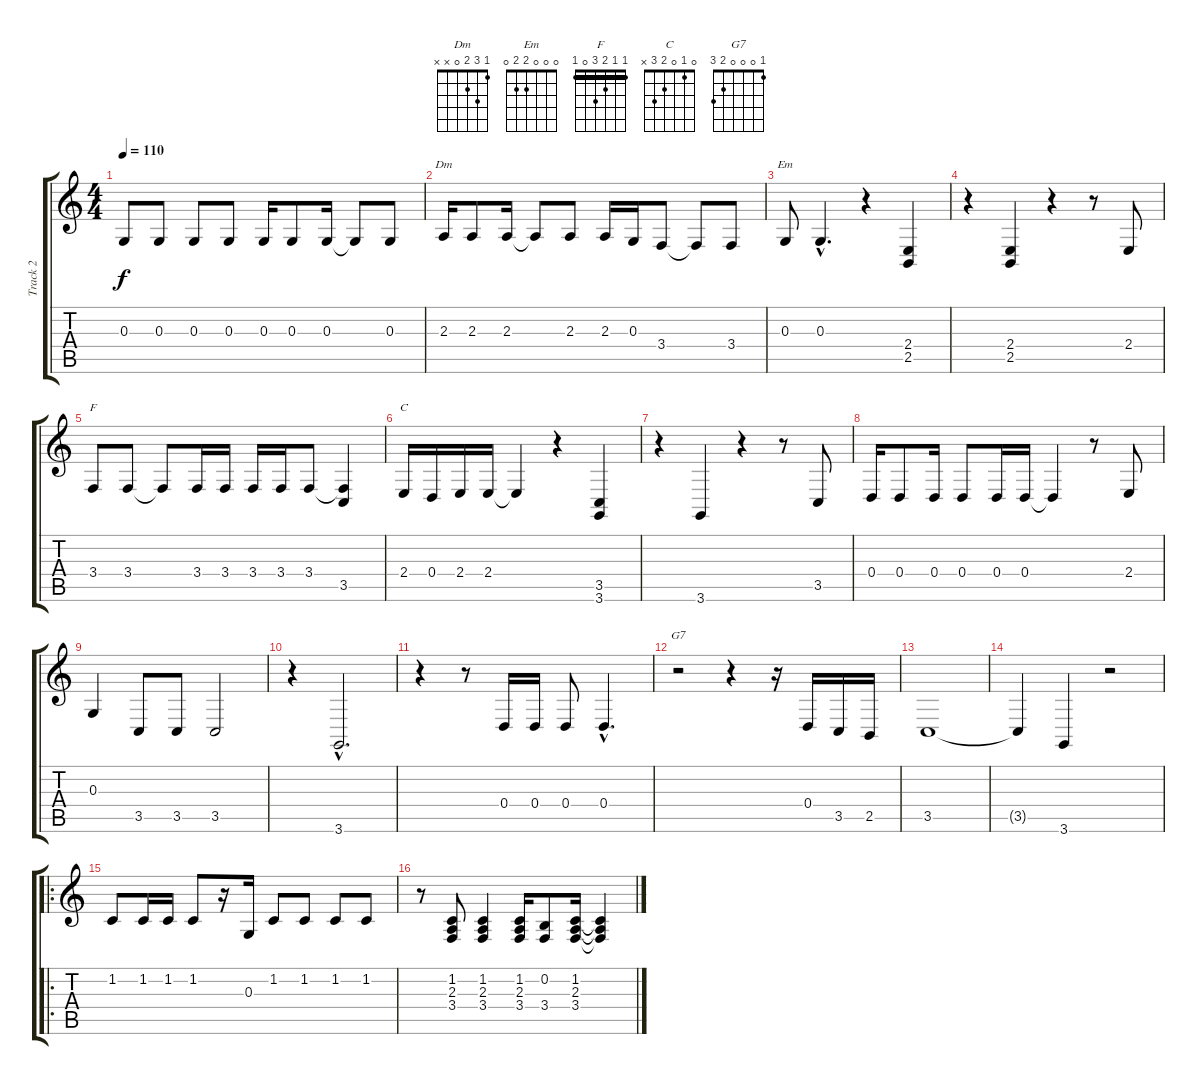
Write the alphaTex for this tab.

\track ("Track 2" "Track 2") {instrument brightacousticpiano}
\staff {score tabs}
\tuning (E4 B3 G3 D3 A2 E2) {hide}
\chord ("Dm" 1 3 2 0 x x)
\chord ("Em" 0 0 0 2 2 0)
\chord ("F" 1 1 2 3 0 1) {barre 1}
\chord ("C" 0 1 0 2 3 x)
\chord ("G7" 1 0 0 0 2 3)
\ts (4 4)
\tempo 110
\clef g2
\ks c
0.3.8{dy f} 0.3.8 0.3.8 0.3.8 0.3.16 0.3.8 0.3.16 0.3{t}.8 0.3.8 |
2.3.16{ch "Dm"} 2.3.8 2.3.16 2.3{t}.8 2.3.8 2.3.16 0.3.16 3.4.8 3.4{t}.8 3.4.8 |
0.3.8{ch "Em"} 0.3{hac}.4{d} r.4 (2.4 2.5).4 |
r.4 (2.4 2.5).4 r.4 r.8 2.4.8 |
3.4.8{ch "F"} 3.4.8 3.4{t}.8 3.4.16 3.4.16 3.4.16 3.4.16 3.4.8 (3.4{t} 3.5).4 |
2.4.16{ch "C"} 0.4.16 2.4.16 2.4.16 2.4{t}.4 r.4 (3.5 3.6).4 |
r.4 3.6.4 r.4 r.8 3.5.8 |
0.4.16 0.4.8 0.4.16 0.4.8 0.4.16 0.4.16 0.4{t}.4 r.8 2.4.8 |
0.3.4 3.5.8 3.5.8 3.5.2 |
r.4 3.6{hac}.2{d} |
r.4 r.8 0.4.16 0.4.16 0.4.8 0.4{hac}.4{d} |
r.2{ch "G7"} r.4 r.16 0.4.16 3.5.16 2.5.16 |
3.5.1 |
3.5{t}.4 3.6.4 r.2 |
\ro
1.2.8 1.2.16 1.2.16 1.2.8 r.16 0.3.16 1.2.8 1.2.8 1.2.8 1.2.8 |
r.8 (1.2 2.3 3.4).8 (1.2 2.3 3.4).4 (1.2 2.3 3.4).16 (0.2 3.4).8 (1.2 2.3 3.4).16 (1.2{t} 2.3{t} 3.4{t}).4
